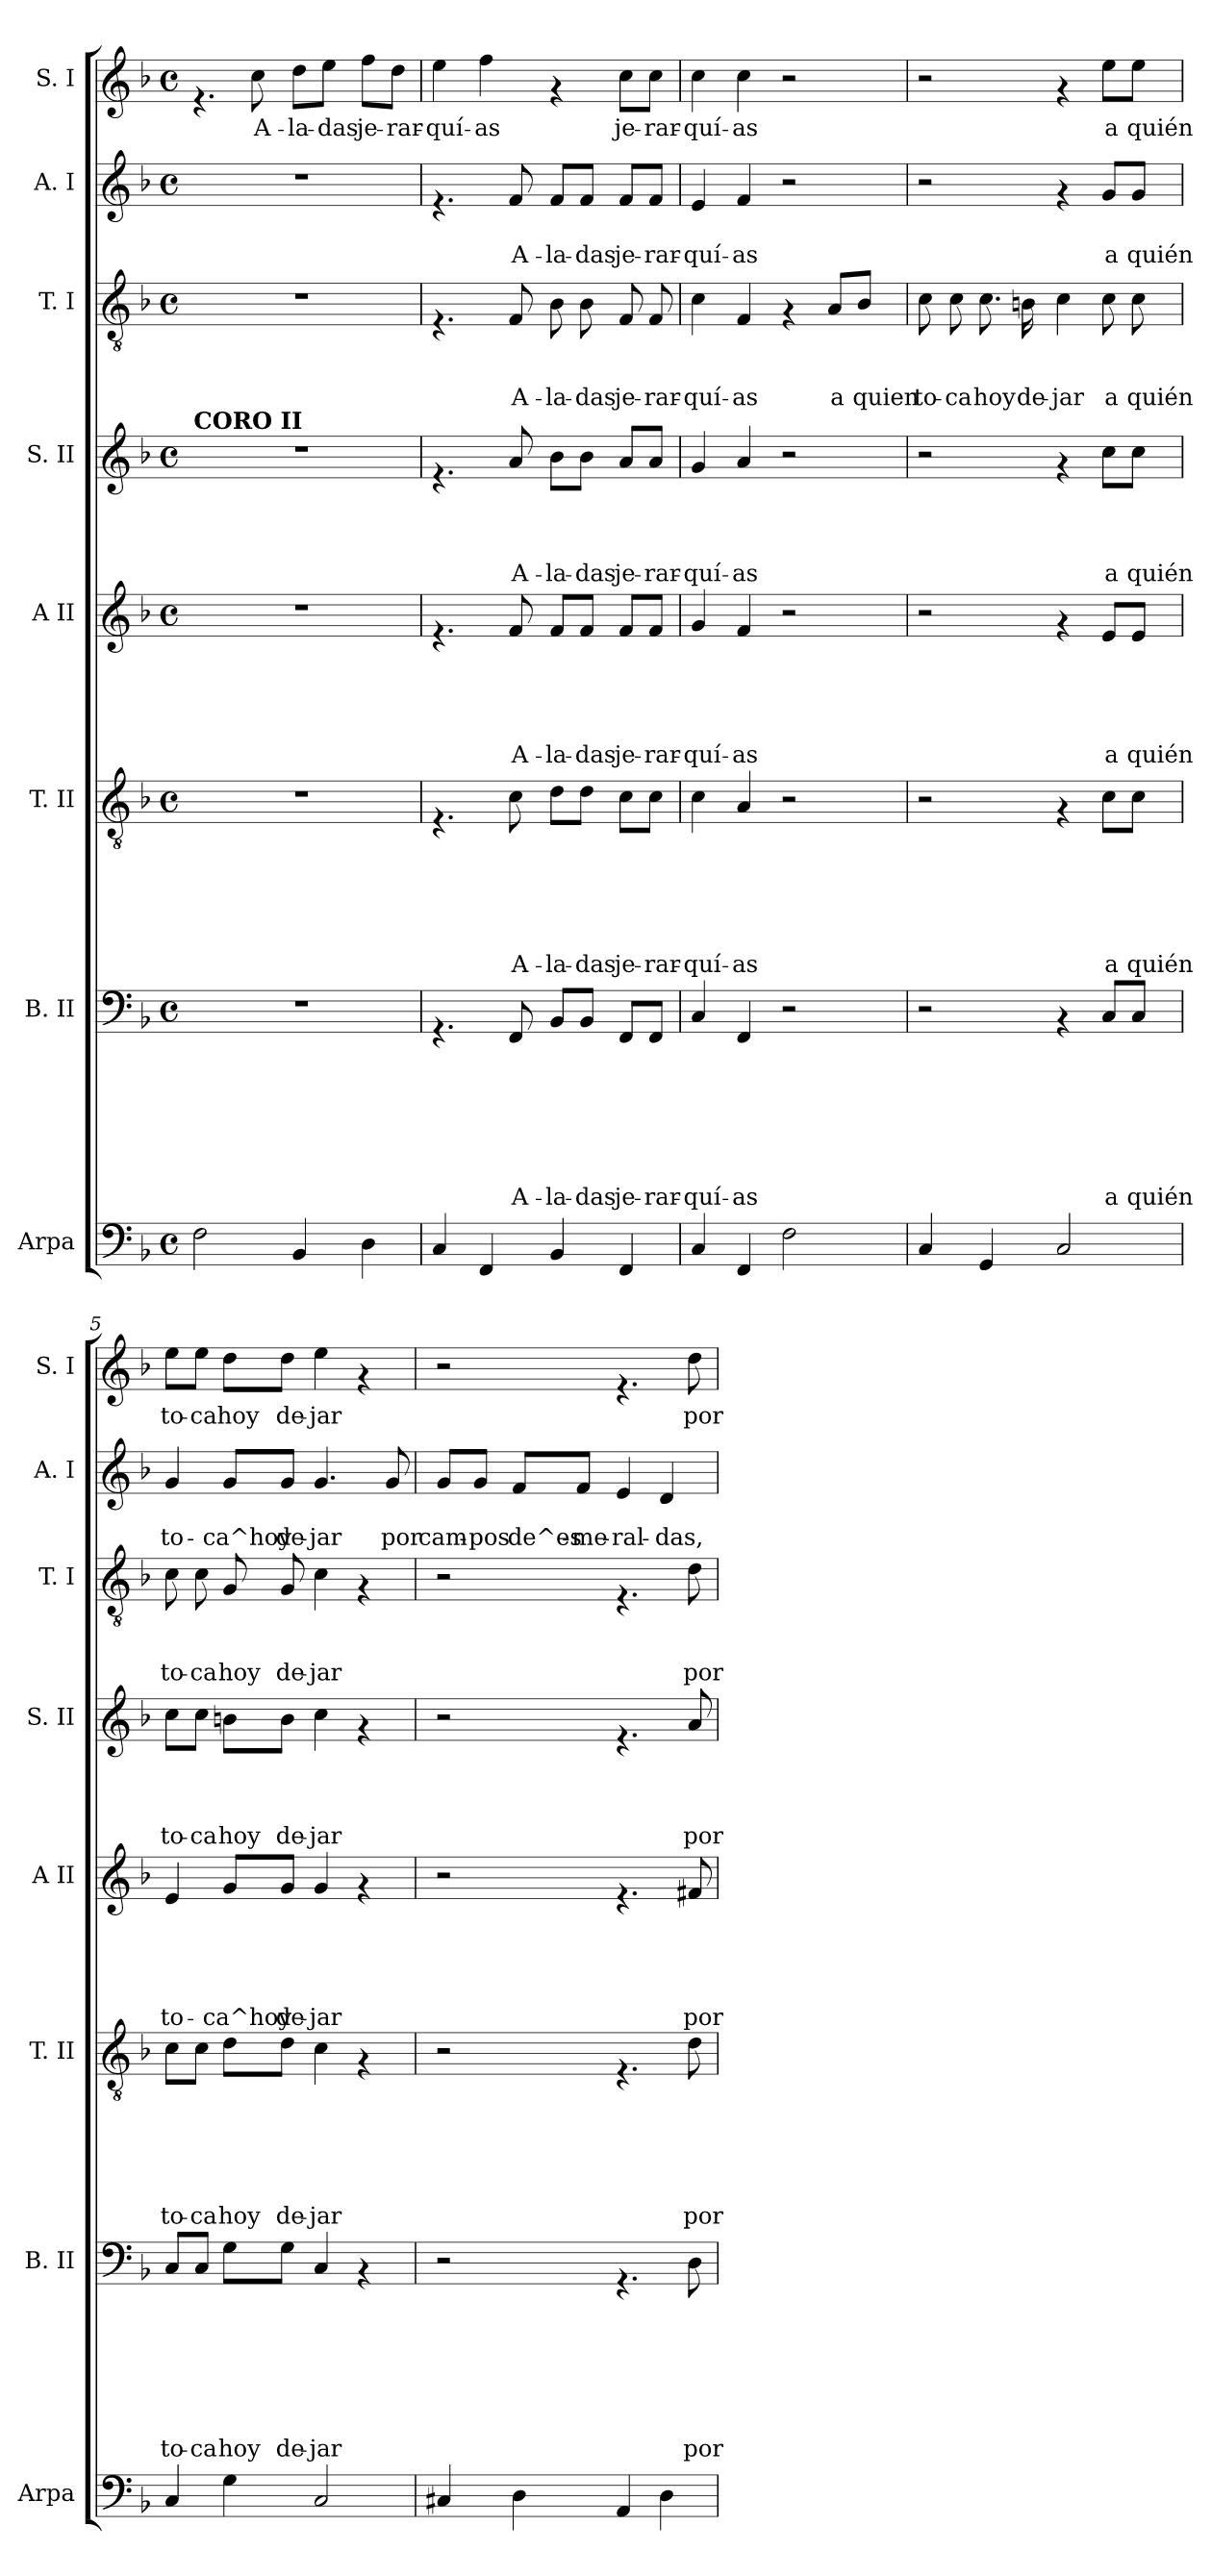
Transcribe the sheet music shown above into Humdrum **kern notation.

**kern	**kern	**text	**text	**text	**text	**text	**text	**text	**kern	**text	**text	**text	**text	**text	**text	**kern	**text	**text	**text	**text	**text	**kern	**text	**text	**text	**text	**kern	**text	**text	**text	**kern	**text	**text	**kern	**text
*part8	*part7	*part7	*part7	*part7	*part7	*part7	*part7	*part7	*part6	*part6	*part6	*part6	*part6	*part6	*part6	*part5	*part5	*part5	*part5	*part5	*part5	*part4	*part4	*part4	*part4	*part4	*part3	*part3	*part3	*part3	*part2	*part2	*part2	*part1	*part1
*staff8	*staff7	*staff7	*staff7	*staff7	*staff7	*staff7	*staff7	*staff7	*staff6	*staff6	*staff6	*staff6	*staff6	*staff6	*staff6	*staff5	*staff5	*staff5	*staff5	*staff5	*staff5	*staff4	*staff4	*staff4	*staff4	*staff4	*staff3	*staff3	*staff3	*staff3	*staff2	*staff2	*staff2	*staff1	*staff1
*I"Arpa	*I"B. II	*	*	*	*	*	*	*	*I"T. II	*	*	*	*	*	*	*I"A II	*	*	*	*	*	*I"S. II	*	*	*	*	*I"T. I	*	*	*	*I"A. I	*	*	*I"S. I	*
*I'Arpa	*I'B. II	*	*	*	*	*	*	*	*I'T. II	*	*	*	*	*	*	*I'A II	*	*	*	*	*	*I'S. II	*	*	*	*	*I'T. I	*	*	*	*I'A. I	*	*	*I'S. I	*
!!LO:PB:g=z
*clefF4	*clefF4	*	*	*	*	*	*	*	*clefGv2	*	*	*	*	*	*	*clefG2	*	*	*	*	*	*clefG2	*	*	*	*	*clefGv2	*	*	*	*clefG2	*	*	*clefG2	*
*k[b-]	*k[b-]	*	*	*	*	*	*	*	*k[b-]	*	*	*	*	*	*	*k[b-]	*	*	*	*	*	*k[b-]	*	*	*	*	*k[b-]	*	*	*	*k[b-]	*	*	*k[b-]	*
*F:	*F:	*	*	*	*	*	*	*	*F:	*	*	*	*	*	*	*F:	*	*	*	*	*	*F:	*	*	*	*	*F:	*	*	*	*F:	*	*	*F:	*
*M4/4	*M4/4	*	*	*	*	*	*	*	*M4/4	*	*	*	*	*	*	*M4/4	*	*	*	*	*	*M4/4	*	*	*	*	*M4/4	*	*	*	*M4/4	*	*	*M4/4	*
*met(c)	*met(c)	*	*	*	*	*	*	*	*met(c)	*	*	*	*	*	*	*met(c)	*	*	*	*	*	*met(c)	*	*	*	*	*met(c)	*	*	*	*met(c)	*	*	*met(c)	*
=1	=1	=1	=1	=1	=1	=1	=1	=1	=1	=1	=1	=1	=1	=1	=1	=1	=1	=1	=1	=1	=1	=1	=1	=1	=1	=1	=1	=1	=1	=1	=1	=1	=1	=1	=1
!	!	!	!	!	!	!	!	!	!	!	!	!	!	!	!	!	!	!	!	!	!	!LO:TX:a:B:t=CORO II	!	!	!	!	!	!	!	!	!	!	!	!	!
2F\	1r	.	.	.	.	.	.	.	1r	.	.	.	.	.	.	1r	.	.	.	.	.	1r	.	.	.	.	1r	.	.	.	1r	.	.	4.rf	.
!	!	!	!	!	!	!	!	!	!	!	!	!	!	!	!	!	!	!	!	!	!	!	!	!	!	!	!	!	!	!	!	!	!	!	!LO:LY:b
.	.	.	.	.	.	.	.	.	.	.	.	.	.	.	.	.	.	.	.	.	.	.	.	.	.	.	.	.	.	.	.	.	.	8cc\	A-
!	!	!	!	!	!	!	!	!	!	!	!	!	!	!	!	!	!	!	!	!	!	!	!	!	!	!	!	!	!	!	!	!	!	!	!LO:LY:b
4BB-/	.	.	.	.	.	.	.	.	.	.	.	.	.	.	.	.	.	.	.	.	.	.	.	.	.	.	.	.	.	.	.	.	.	8dd\L	-la-
!	!	!	!	!	!	!	!	!	!	!	!	!	!	!	!	!	!	!	!	!	!	!	!	!	!	!	!	!	!	!	!	!	!	!	!LO:LY:b
.	.	.	.	.	.	.	.	.	.	.	.	.	.	.	.	.	.	.	.	.	.	.	.	.	.	.	.	.	.	.	.	.	.	8ee\J	-das
!	!	!	!	!	!	!	!	!	!	!	!	!	!	!	!	!	!	!	!	!	!	!	!	!	!	!	!	!	!	!	!	!	!	!	!LO:LY:b
4D\	.	.	.	.	.	.	.	.	.	.	.	.	.	.	.	.	.	.	.	.	.	.	.	.	.	.	.	.	.	.	.	.	.	8ff\L	je-
!	!	!	!	!	!	!	!	!	!	!	!	!	!	!	!	!	!	!	!	!	!	!	!	!	!	!	!	!	!	!	!	!	!	!	!LO:LY:b
.	.	.	.	.	.	.	.	.	.	.	.	.	.	.	.	.	.	.	.	.	.	.	.	.	.	.	.	.	.	.	.	.	.	8dd\J	-rar-
=2	=2	=2	=2	=2	=2	=2	=2	=2	=2	=2	=2	=2	=2	=2	=2	=2	=2	=2	=2	=2	=2	=2	=2	=2	=2	=2	=2	=2	=2	=2	=2	=2	=2	=2	=2
!	!	!	!	!	!	!	!	!	!	!	!	!	!	!	!	!	!	!	!	!	!	!	!	!	!	!	!	!	!	!	!	!	!	!	!LO:LY:b
4C/	4.rAA	.	.	.	.	.	.	.	4.rF	.	.	.	.	.	.	4.rf	.	.	.	.	.	4.rf	.	.	.	.	4.rF	.	.	.	4.rf	.	.	4ee\	-quí-
!	!	!	!	!	!	!	!	!	!	!	!	!	!	!	!	!	!	!	!	!	!	!	!	!	!	!	!	!	!	!	!	!	!	!	!LO:LY:b
4FF/	.	.	.	.	.	.	.	.	.	.	.	.	.	.	.	.	.	.	.	.	.	.	.	.	.	.	.	.	.	.	.	.	.	4ff\	-as
!	!	!	!	!	!	!	!	!LO:LY:b	!	!	!	!	!	!	!LO:LY:b	!	!	!	!	!	!LO:LY:b	!	!	!	!	!LO:LY:b	!	!	!	!LO:LY:b	!	!	!LO:LY:b	!	!
.	8FF/	.	.	.	.	.	.	A-	8c\	.	.	.	.	.	A-	8f/	.	.	.	.	A-	8a/	.	.	.	A-	8F/	.	.	A-	8f/	.	A-	.	.
!	!	!	!	!	!	!	!	!LO:LY:b	!	!	!	!	!	!	!LO:LY:b	!	!	!	!	!	!LO:LY:b	!	!	!	!	!LO:LY:b	!	!	!	!LO:LY:b	!	!	!LO:LY:b	!	!
4BB-/	8BB-/L	.	.	.	.	.	.	-la-	8d\L	.	.	.	.	.	-la-	8f/L	.	.	.	.	-la-	8b-\L	.	.	.	-la-	8B-\	.	.	-la-	8f/L	.	-la-	4rf	.
!	!	!	!	!	!	!	!	!LO:LY:b	!	!	!	!	!	!	!LO:LY:b	!	!	!	!	!	!LO:LY:b	!	!	!	!	!LO:LY:b	!	!	!	!LO:LY:b	!	!	!LO:LY:b	!	!
.	8BB-/J	.	.	.	.	.	.	-das	8d\J	.	.	.	.	.	-das	8f/J	.	.	.	.	-das	8b-\J	.	.	.	-das	8B-\	.	.	-das	8f/J	.	-das	.	.
!	!	!	!	!	!	!	!	!LO:LY:b	!	!	!	!	!	!	!LO:LY:b	!	!	!	!	!	!LO:LY:b	!	!	!	!	!LO:LY:b	!	!	!	!LO:LY:b	!	!	!LO:LY:b	!	!LO:LY:b
4FF/	8FF/L	.	.	.	.	.	.	je-	8c\L	.	.	.	.	.	je-	8f/L	.	.	.	.	je-	8a/L	.	.	.	je-	8F/	.	.	je-	8f/L	.	je-	8cc\L	je-
!	!	!	!	!	!	!	!	!LO:LY:b	!	!	!	!	!	!	!LO:LY:b	!	!	!	!	!	!LO:LY:b	!	!	!	!	!LO:LY:b	!	!	!	!LO:LY:b	!	!	!LO:LY:b	!	!LO:LY:b
.	8FF/J	.	.	.	.	.	.	-rar-	8c\J	.	.	.	.	.	-rar-	8f/J	.	.	.	.	-rar-	8a/J	.	.	.	-rar-	8F/	.	.	-rar-	8f/J	.	-rar-	8cc\J	-rar-
=3	=3	=3	=3	=3	=3	=3	=3	=3	=3	=3	=3	=3	=3	=3	=3	=3	=3	=3	=3	=3	=3	=3	=3	=3	=3	=3	=3	=3	=3	=3	=3	=3	=3	=3	=3
!	!	!	!	!	!	!	!	!LO:LY:b	!	!	!	!	!	!	!LO:LY:b	!	!	!	!	!	!LO:LY:b	!	!	!	!	!LO:LY:b	!	!	!	!LO:LY:b	!	!	!LO:LY:b	!	!LO:LY:b
4C/	4C/	.	.	.	.	.	.	-quí-	4c\	.	.	.	.	.	-quí-	4g/	.	.	.	.	-quí-	4g/	.	.	.	-quí-	4c\	.	.	-quí-	4e/	.	-quí-	4cc\	-quí-
!	!	!	!	!	!	!	!	!LO:LY:b	!	!	!	!	!	!	!LO:LY:b	!	!	!	!	!	!LO:LY:b	!	!	!	!	!LO:LY:b	!	!	!	!LO:LY:b	!	!	!LO:LY:b	!	!LO:LY:b
4FF/	4FF/	.	.	.	.	.	.	-as	4A/	.	.	.	.	.	-as	4f/	.	.	.	.	-as	4a/	.	.	.	-as	4F/	.	.	-as	4f/	.	-as	4cc\	-as
2F\	2r	.	.	.	.	.	.	.	2r	.	.	.	.	.	.	2r	.	.	.	.	.	2r	.	.	.	.	4rF	.	.	.	2r	.	.	2r	.
!	!	!	!	!	!	!	!	!	!	!	!	!	!	!	!	!	!	!	!	!	!	!	!	!	!	!	!	!	!	!LO:LY:b	!	!	!	!	!
.	.	.	.	.	.	.	.	.	.	.	.	.	.	.	.	.	.	.	.	.	.	.	.	.	.	.	8A/L	.	.	a	.	.	.	.	.
!	!	!	!	!	!	!	!	!	!	!	!	!	!	!	!	!	!	!	!	!	!	!	!	!	!	!	!	!	!	!LO:LY:b	!	!	!	!	!
.	.	.	.	.	.	.	.	.	.	.	.	.	.	.	.	.	.	.	.	.	.	.	.	.	.	.	8B-/J	.	.	quien	.	.	.	.	.
!!LO:PB:g=z
=4	=4	=4	=4	=4	=4	=4	=4	=4	=4	=4	=4	=4	=4	=4	=4	=4	=4	=4	=4	=4	=4	=4	=4	=4	=4	=4	=4	=4	=4	=4	=4	=4	=4	=4	=4
!	!	!	!	!	!	!	!	!	!	!	!	!	!	!	!	!	!	!	!	!	!	!	!	!	!	!	!	!	!	!LO:LY:b	!	!	!	!	!
4C/	2r	.	.	.	.	.	.	.	2r	.	.	.	.	.	.	2r	.	.	.	.	.	2r	.	.	.	.	8c\	.	.	to-	2r	.	.	2r	.
!	!	!	!	!	!	!	!	!	!	!	!	!	!	!	!	!	!	!	!	!	!	!	!	!	!	!	!	!	!	!LO:LY:b	!	!	!	!	!
.	.	.	.	.	.	.	.	.	.	.	.	.	.	.	.	.	.	.	.	.	.	.	.	.	.	.	8c\	.	.	-ca	.	.	.	.	.
!	!	!	!	!	!	!	!	!	!	!	!	!	!	!	!	!	!	!	!	!	!	!	!	!	!	!	!	!	!	!LO:LY:b	!	!	!	!	!
4GG/	.	.	.	.	.	.	.	.	.	.	.	.	.	.	.	.	.	.	.	.	.	.	.	.	.	.	8.c\	.	.	hoy	.	.	.	.	.
!	!	!	!	!	!	!	!	!	!	!	!	!	!	!	!	!	!	!	!	!	!	!	!	!	!	!	!	!	!	!LO:LY:b	!	!	!	!	!
.	.	.	.	.	.	.	.	.	.	.	.	.	.	.	.	.	.	.	.	.	.	.	.	.	.	.	16Bn\	.	.	de-	.	.	.	.	.
!	!	!	!	!	!	!	!	!	!	!	!	!	!	!	!	!	!	!	!	!	!	!	!	!	!	!	!	!	!	!LO:LY:b	!	!	!	!	!
2C/	4rAA	.	.	.	.	.	.	.	4rF	.	.	.	.	.	.	4rf	.	.	.	.	.	4rf	.	.	.	.	4c\	.	.	-jar	4rf	.	.	4rf	.
!	!	!	!	!	!	!	!	!LO:LY:b	!	!	!	!	!	!	!LO:LY:b	!	!	!	!	!	!LO:LY:b	!	!	!	!	!LO:LY:b	!	!	!	!LO:LY:b	!	!	!LO:LY:b	!	!LO:LY:b
.	8C/L	.	.	.	.	.	.	a	8c\L	.	.	.	.	.	a	8e/L	.	.	.	.	a	8cc\L	.	.	.	a	8c\	.	.	a	8g/L	.	a	8ee\L	a
!	!	!	!	!	!	!	!	!LO:LY:b	!	!	!	!	!	!	!LO:LY:b	!	!	!	!	!	!LO:LY:b	!	!	!	!	!LO:LY:b	!	!	!	!LO:LY:b	!	!	!LO:LY:b	!	!LO:LY:b
.	8C/J	.	.	.	.	.	.	quién	8c\J	.	.	.	.	.	quién	8e/J	.	.	.	.	quién	8cc\J	.	.	.	quién	8c\	.	.	quién	8g/J	.	quién	8ee\J	quién
=5	=5	=5	=5	=5	=5	=5	=5	=5	=5	=5	=5	=5	=5	=5	=5	=5	=5	=5	=5	=5	=5	=5	=5	=5	=5	=5	=5	=5	=5	=5	=5	=5	=5	=5	=5
!	!	!	!	!	!	!	!	!LO:LY:b	!	!	!	!	!	!	!LO:LY:b	!	!	!	!	!	!LO:LY:b	!	!	!	!	!LO:LY:b	!	!	!	!LO:LY:b	!	!	!LO:LY:b	!	!LO:LY:b
4C/	8C/L	.	.	.	.	.	.	to-	8c\L	.	.	.	.	.	to-	4e/	.	.	.	.	to-	8cc\L	.	.	.	to-	8c\	.	.	to-	4g/	.	to-	8ee\L	to-
!	!	!	!	!	!	!	!	!LO:LY:b	!	!	!	!	!	!	!LO:LY:b	!	!	!	!	!	!	!	!	!	!	!LO:LY:b	!	!	!	!LO:LY:b	!	!	!	!	!LO:LY:b
.	8C/J	.	.	.	.	.	.	-ca	8c\J	.	.	.	.	.	-ca	.	.	.	.	.	.	8cc\J	.	.	.	-ca	8c\	.	.	-ca	.	.	.	8ee\J	-ca
!	!	!	!	!	!	!	!	!LO:LY:b	!	!	!	!	!	!	!LO:LY:b	!	!	!	!	!	!LO:LY:b	!	!	!	!	!LO:LY:b	!	!	!	!LO:LY:b	!	!	!LO:LY:b	!	!LO:LY:b
4G\	8G\L	.	.	.	.	.	.	hoy	8d\L	.	.	.	.	.	hoy	8g/L	.	.	.	.	-ca^hoy	8bn\L	.	.	.	hoy	8G/	.	.	hoy	8g/L	.	-ca^hoy	8dd\L	hoy
!	!	!	!	!	!	!	!	!LO:LY:b	!	!	!	!	!	!	!LO:LY:b	!	!	!	!	!	!LO:LY:b	!	!	!	!	!LO:LY:b	!	!	!	!LO:LY:b	!	!	!LO:LY:b	!	!LO:LY:b
.	8G\J	.	.	.	.	.	.	de-	8d\J	.	.	.	.	.	de-	8g/J	.	.	.	.	de-	8b\J	.	.	.	de-	8G/	.	.	de-	8g/J	.	de-	8dd\J	de-
!	!	!	!	!	!	!	!	!LO:LY:b	!	!	!	!	!	!	!LO:LY:b	!	!	!	!	!	!LO:LY:b	!	!	!	!	!LO:LY:b	!	!	!	!LO:LY:b	!	!	!LO:LY:b	!	!LO:LY:b
2C/	4C/	.	.	.	.	.	.	-jar	4c\	.	.	.	.	.	-jar	4g/	.	.	.	.	-jar	4cc\	.	.	.	-jar	4c\	.	.	-jar	4.g/	.	-jar	4ee\	-jar
.	4rAA	.	.	.	.	.	.	.	4rF	.	.	.	.	.	.	4rf	.	.	.	.	.	4rf	.	.	.	.	4rF	.	.	.	.	.	.	4rf	.
!	!	!	!	!	!	!	!	!	!	!	!	!	!	!	!	!	!	!	!	!	!	!	!	!	!	!	!	!	!	!	!	!	!LO:LY:b	!	!
.	.	.	.	.	.	.	.	.	.	.	.	.	.	.	.	.	.	.	.	.	.	.	.	.	.	.	.	.	.	.	8g/	.	por	.	.
=6	=6	=6	=6	=6	=6	=6	=6	=6	=6	=6	=6	=6	=6	=6	=6	=6	=6	=6	=6	=6	=6	=6	=6	=6	=6	=6	=6	=6	=6	=6	=6	=6	=6	=6	=6
!	!	!	!	!	!	!	!	!	!	!	!	!	!	!	!	!	!	!	!	!	!	!	!	!	!	!	!	!	!	!	!	!	!LO:LY:b	!	!
4C#X/	2r	.	.	.	.	.	.	.	2r	.	.	.	.	.	.	2r	.	.	.	.	.	2r	.	.	.	.	2r	.	.	.	8g/L	.	cam-	2r	.
!	!	!	!	!	!	!	!	!	!	!	!	!	!	!	!	!	!	!	!	!	!	!	!	!	!	!	!	!	!	!	!	!	!LO:LY:b	!	!
.	.	.	.	.	.	.	.	.	.	.	.	.	.	.	.	.	.	.	.	.	.	.	.	.	.	.	.	.	.	.	8g/J	.	-pos	.	.
!	!	!	!	!	!	!	!	!	!	!	!	!	!	!	!	!	!	!	!	!	!	!	!	!	!	!	!	!	!	!	!	!	!LO:LY:b	!	!
4D\	.	.	.	.	.	.	.	.	.	.	.	.	.	.	.	.	.	.	.	.	.	.	.	.	.	.	.	.	.	.	8f/L	.	de^es-	.	.
!	!	!	!	!	!	!	!	!	!	!	!	!	!	!	!	!	!	!	!	!	!	!	!	!	!	!	!	!	!	!	!	!	!LO:LY:b	!	!
.	.	.	.	.	.	.	.	.	.	.	.	.	.	.	.	.	.	.	.	.	.	.	.	.	.	.	.	.	.	.	8f/J	.	-me-	.	.
!	!	!	!	!	!	!	!	!	!	!	!	!	!	!	!	!	!	!	!	!	!	!	!	!	!	!	!	!	!	!	!	!	!LO:LY:b	!	!
4AA/	4.rAA	.	.	.	.	.	.	.	4.rF	.	.	.	.	.	.	4.rf	.	.	.	.	.	4.rf	.	.	.	.	4.rF	.	.	.	4e/	.	-ral-	4.rf	.
!	!	!	!	!	!	!	!	!	!	!	!	!	!	!	!	!	!	!	!	!	!	!	!	!	!	!	!	!	!	!	!	!	!LO:LY:b	!	!
4D\	.	.	.	.	.	.	.	.	.	.	.	.	.	.	.	.	.	.	.	.	.	.	.	.	.	.	.	.	.	.	4d/	.	-das,	.	.
!	!	!	!	!	!	!	!	!LO:LY:b	!	!	!	!	!	!	!LO:LY:b	!	!	!	!	!	!LO:LY:b	!	!	!	!	!LO:LY:b	!	!	!	!LO:LY:b	!	!	!	!	!LO:LY:b
.	8D\	.	.	.	.	.	.	por	8d\	.	.	.	.	.	por	8f#X/	.	.	.	.	por	8a/	.	.	.	por	8d\	.	.	por	.	.	.	8dd\	por
=	=	=	=	=	=	=	=	=	=	=	=	=	=	=	=	=	=	=	=	=	=	=	=	=	=	=	=	=	=	=	=	=	=	=	=
*-	*-	*-	*-	*-	*-	*-	*-	*-	*-	*-	*-	*-	*-	*-	*-	*-	*-	*-	*-	*-	*-	*-	*-	*-	*-	*-	*-	*-	*-	*-	*-	*-	*-	*-	*-
